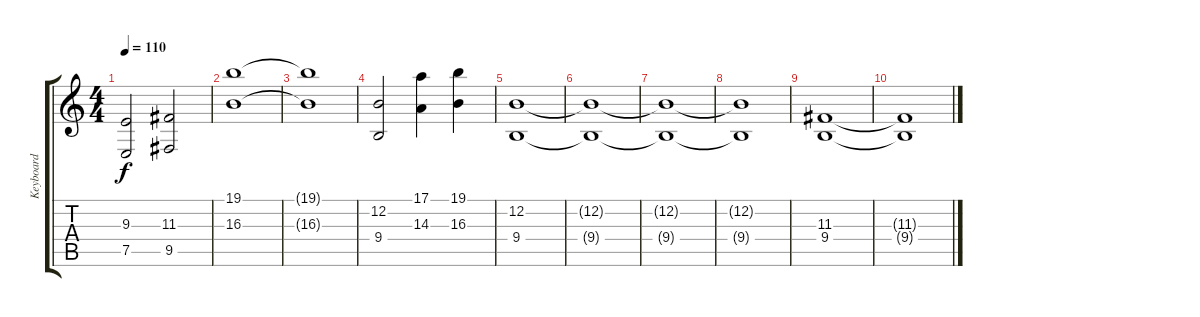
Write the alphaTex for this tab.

\track ("Keyboard" "Keyboard") {instrument stringensemble1}
\staff {score tabs}
\tuning (E4 B3 G3 D3 A2 E2) {hide}
\ts (4 4)
\tempo 110
\clef g2
\ks c
(9.3 7.5).2{dy f} (11.3 9.5).2 |
(19.1 16.3).1 |
(19.1{t} 16.3{t}).1 |
(12.2 9.4).2 (17.1 14.3).4 (19.1 16.3).4 |
(12.2 9.4).1 |
(12.2{t} 9.4{t}).1 |
(12.2{t} 9.4{t}).1 |
(12.2{t} 9.4{t}).1 |
(11.3 9.4).1 |
(11.3{t} 9.4{t}).1
